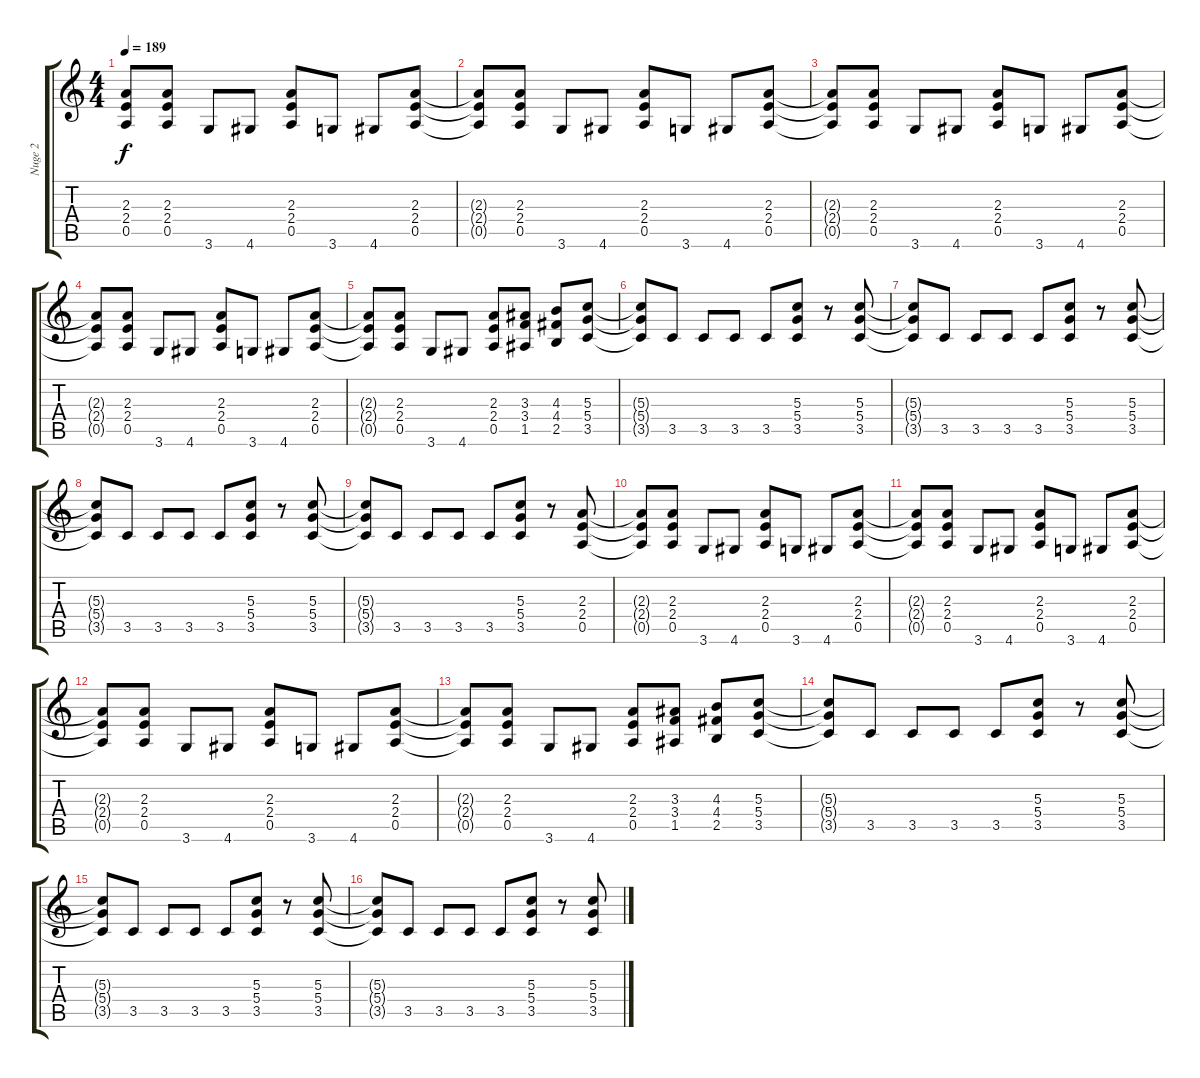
\track ("Nuge 2" "Nuge 2") {instrument overdrivenguitar}
\staff {score tabs}
\tuning (E4 B3 G3 D3 A2 E2) {hide}
\ts (4 4)
\tempo 189
\clef g2
\ks c
(2.3{t} 2.4{t} 0.5{t}).8{dy f} (2.3 2.4 0.5).8 3.6.8 4.6.8 (2.3 2.4 0.5).8 3.6.8 4.6.8 (2.3 2.4 0.5).8 |
(2.3{t} 2.4{t} 0.5{t}).8 (2.3 2.4 0.5).8 3.6.8 4.6.8 (2.3 2.4 0.5).8 3.6.8 4.6.8 (2.3 2.4 0.5).8 |
(2.3{t} 2.4{t} 0.5{t}).8 (2.3 2.4 0.5).8 3.6.8 4.6.8 (2.3 2.4 0.5).8 3.6.8 4.6.8 (2.3 2.4 0.5).8 |
(2.3{t} 2.4{t} 0.5{t}).8 (2.3 2.4 0.5).8 3.6.8 4.6.8 (2.3 2.4 0.5).8 3.6.8 4.6.8 (2.3 2.4 0.5).8 |
(2.3{t} 2.4{t} 0.5{t}).8 (2.3 2.4 0.5).8 3.6.8 4.6.8 (2.3 2.4 0.5).8 (3.3 3.4 1.5).8 (4.3 4.4 2.5).8 (5.3 5.4 3.5).8 |
(5.3{t} 5.4{t} 3.5{t}).8 3.5.8 3.5.8 3.5.8 3.5.8 (5.3 5.4 3.5).8 r.8 (5.3 5.4 3.5).8 |
(5.3{t} 5.4{t} 3.5{t}).8 3.5.8 3.5.8 3.5.8 3.5.8 (5.3 5.4 3.5).8 r.8 (5.3 5.4 3.5).8 |
(5.3{t} 5.4{t} 3.5{t}).8 3.5.8 3.5.8 3.5.8 3.5.8 (5.3 5.4 3.5).8 r.8 (5.3 5.4 3.5).8 |
(5.3{t} 5.4{t} 3.5{t}).8 3.5.8 3.5.8 3.5.8 3.5.8 (5.3 5.4 3.5).8 r.8 (2.3 2.4 0.5).8 |
(2.3{t} 2.4{t} 0.5{t}).8 (2.3 2.4 0.5).8 3.6.8 4.6.8 (2.3 2.4 0.5).8 3.6.8 4.6.8 (2.3 2.4 0.5).8 |
(2.3{t} 2.4{t} 0.5{t}).8 (2.3 2.4 0.5).8 3.6.8 4.6.8 (2.3 2.4 0.5).8 3.6.8 4.6.8 (2.3 2.4 0.5).8 |
(2.3{t} 2.4{t} 0.5{t}).8 (2.3 2.4 0.5).8 3.6.8 4.6.8 (2.3 2.4 0.5).8 3.6.8 4.6.8 (2.3 2.4 0.5).8 |
(2.3{t} 2.4{t} 0.5{t}).8 (2.3 2.4 0.5).8 3.6.8 4.6.8 (2.3 2.4 0.5).8 (3.3 3.4 1.5).8 (4.3 4.4 2.5).8 (5.3 5.4 3.5).8 |
(5.3{t} 5.4{t} 3.5{t}).8 3.5.8 3.5.8 3.5.8 3.5.8 (5.3 5.4 3.5).8 r.8 (5.3 5.4 3.5).8 |
(5.3{t} 5.4{t} 3.5{t}).8 3.5.8 3.5.8 3.5.8 3.5.8 (5.3 5.4 3.5).8 r.8 (5.3 5.4 3.5).8 |
(5.3{t} 5.4{t} 3.5{t}).8 3.5.8 3.5.8 3.5.8 3.5.8 (5.3 5.4 3.5).8 r.8 (5.3 5.4 3.5).8
